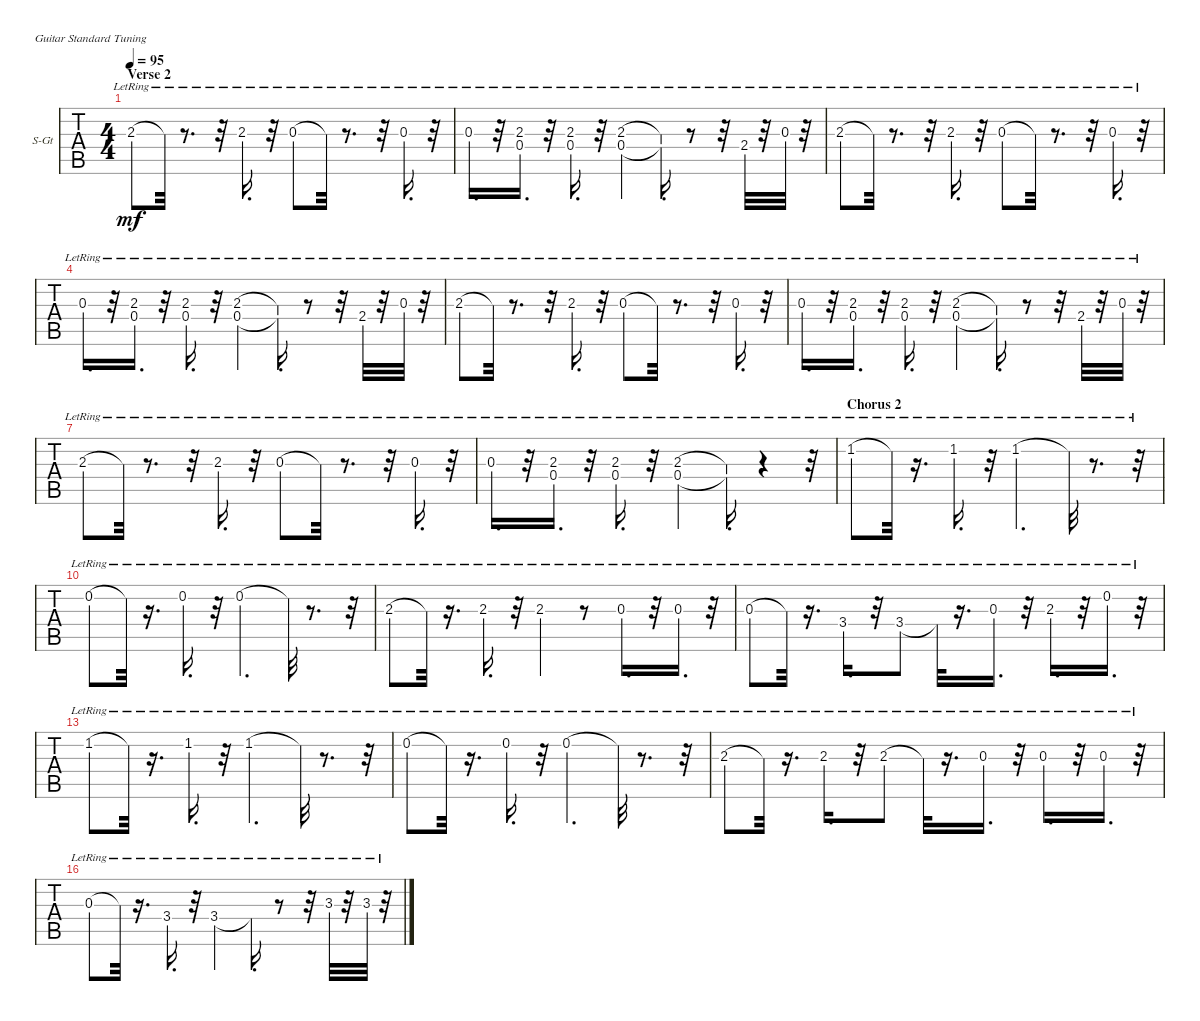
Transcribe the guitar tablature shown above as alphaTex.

\bracketExtendMode nobrackets
\firstSystemTrackNameOrientation horizontal
\otherSystemsTrackNameOrientation horizontal
\defaultBarNumberDisplay FirstOfSystem
\track ("Synth 2" "S-Gt") {instrument stringensemble1}
\staff {tabs}
\tuning (E4 B3 G3 D3 A2 E2)
\displaytranspose 12
\ts (4 4)
\section ("" "Verse 2")
\tempo 95
\clef g2
\scale
0.24197
\ks c
2.3{lr}.8{dy mf} 2.3{lr t}.32 r.8{d} r.32 2.3{lr}.16{d} r.32 0.3{lr}.8 0.3{lr t}.32 r.8{d} r.32 0.3{lr}.16{d} r.32 |
\scale
0.25803 0.3{lr}.16{d} r.32 (2.3{lr} 0.4{lr}).16{d} r.32 (2.3{lr} 0.4{lr}).16{d} r.32 (2.3{lr} 0.4{lr}).4 (2.3{lr t} 0.4{lr t}).16{d} r.8 r.32 2.4{lr}.32 r.32 0.3{lr}.32 r.32 |
\scale
0.24197 2.3{lr}.8 2.3{lr t}.32 r.8{d} r.32 2.3{lr}.16{d} r.32 0.3{lr}.8 0.3{lr t}.32 r.8{d} r.32 0.3{lr}.16{d} r.32 |
\scale
0.25803 0.3{lr}.16{d} r.32 (2.3{lr} 0.4{lr}).16{d} r.32 (2.3{lr} 0.4{lr}).16{d} r.32 (2.3{lr} 0.4{lr}).4 (2.3{lr t} 0.4{lr t}).16{d} r.8 r.32 2.4{lr}.32 r.32 0.3{lr}.32 r.32 |
\scale
0.25139 2.3{lr}.8 2.3{lr t}.32 r.8{d} r.32 2.3{lr}.16{d} r.32 0.3{lr}.8 0.3{lr t}.32 r.8{d} r.32 0.3{lr}.16{d} r.32 |
\scale
0.268076 0.3{lr}.16{d} r.32 (2.3{lr} 0.4{lr}).16{d} r.32 (2.3{lr} 0.4{lr}).16{d} r.32 (2.3{lr} 0.4{lr}).4 (2.3{lr t} 0.4{lr t}).16{d} r.8 r.32 2.4{lr}.32 r.32 0.3{lr}.32 r.32 |
\scale
0.25139 2.3{lr}.8 2.3{lr t}.32 r.8{d} r.32 2.3{lr}.16{d} r.32 0.3{lr}.8 0.3{lr t}.32 r.8{d} r.32 0.3{lr}.16{d} r.32 |
\scale
0.229143 0.3{lr}.16{d} r.32 (2.3{lr} 0.4{lr}).16{d} r.32 (2.3{lr} 0.4{lr}).16{d} r.32 (2.3{lr} 0.4{lr}).4 (2.3{lr t} 0.4{lr t}).16{d} r.4 r.32 |
\section ("" "Chorus 2")
\scale
0.217833 1.2{lr}.8 1.2{lr t}.32 r.16{d} 1.2{lr}.16{d} r.32 1.2{lr}.4{d} 1.2{lr t}.32 r.8{d} r.32 |
\scale
0.233634 0.2{lr}.8 0.2{lr t}.32 r.16{d} 0.2{lr}.16{d} r.32 0.2{lr}.4{d} 0.2{lr t}.32 r.8{d} r.32 |
\scale
0.247178 2.3{lr}.8 2.3{lr t}.32 r.16{d} 2.3{lr}.16{d} r.32 2.3{lr}.4 r.8 0.3{lr}.16{d} r.32 0.3{lr}.16{d} r.32 |
\scale
0.301354 0.3{lr}.8 0.3{lr t}.32 r.16{d} 3.4{lr}.16{d} r.32 3.4{lr}.8 3.4{lr t}.32 r.16{d} 0.3{lr}.16{d} r.32 2.3{lr}.16{d} r.32 0.2{lr}.16{d} r.32 |
\scale
0.214683 1.2{lr}.8 1.2{lr t}.32 r.16{d} 1.2{lr}.16{d} r.32 1.2{lr}.4{d} 1.2{lr t}.32 r.8{d} r.32 |
\scale
0.230256 0.2{lr}.8 0.2{lr t}.32 r.16{d} 0.2{lr}.16{d} r.32 0.2{lr}.4{d} 0.2{lr t}.32 r.8{d} r.32 |
\scale
0.275862 2.3{lr}.8 2.3{lr t}.32 r.16{d} 2.3{lr}.16{d} r.32 2.3{lr}.8 2.3{lr t}.32 r.16{d} 0.3{lr}.16{d} r.32 0.3{lr}.16{d} r.32 0.3{lr}.16{d} r.32 |
\scale
0.279199 0.3{lr}.8 0.3{lr t}.32 r.16{d} 3.4{lr}.16{d} r.32 3.4{lr}.4 3.4{lr t}.16{d} r.8 r.32 3.3{lr}.32 r.32 3.3{lr}.32 r.32
